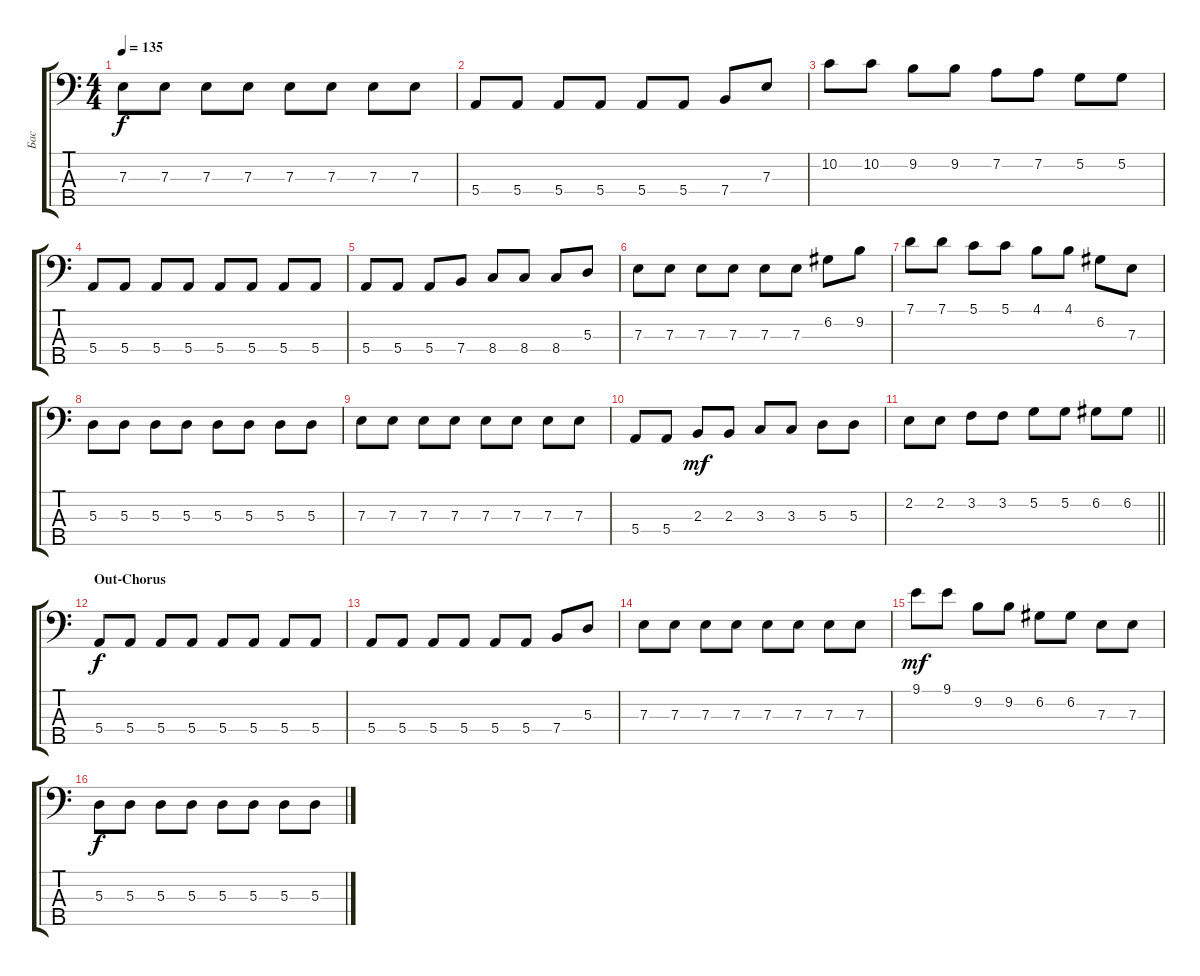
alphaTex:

\track ("Бас" "Бас") {instrument electricbassfinger}
\staff {score tabs}
\tuning (G2 D2 A1 E1 B0) {hide}
\ts (4 4)
\tempo 135
\clef f4
\ks c
7.3.8{dy f} 7.3.8 7.3.8 7.3.8 7.3.8 7.3.8 7.3.8 7.3.8 |
5.4.8 5.4.8 5.4.8 5.4.8 5.4.8 5.4.8 7.4.8 7.3.8 |
10.2.8 10.2.8 9.2.8 9.2.8 7.2.8 7.2.8 5.2.8 5.2.8 |
5.4.8 5.4.8 5.4.8 5.4.8 5.4.8 5.4.8 5.4.8 5.4.8 |
5.4.8 5.4.8 5.4.8 7.4.8 8.4.8 8.4.8 8.4.8 5.3.8 |
7.3.8 7.3.8 7.3.8 7.3.8 7.3.8 7.3.8 6.2.8 9.2.8 |
7.1.8 7.1.8 5.1.8 5.1.8 4.1.8 4.1.8 6.2.8 7.3.8 |
5.3.8 5.3.8 5.3.8 5.3.8 5.3.8 5.3.8 5.3.8 5.3.8 |
7.3.8 7.3.8 7.3.8 7.3.8 7.3.8 7.3.8 7.3.8 7.3.8 |
5.4.8 5.4.8 2.3.8{dy mf} 2.3.8 3.3.8 3.3.8 5.3.8 5.3.8 |
\barLineRight lightlight
2.2.8 2.2.8 3.2.8 3.2.8 5.2.8 5.2.8 6.2.8 6.2.8 |
\section ("" "Out-Chorus")
5.4.8{dy f} 5.4.8 5.4.8 5.4.8 5.4.8 5.4.8 5.4.8 5.4.8 |
5.4.8 5.4.8 5.4.8 5.4.8 5.4.8 5.4.8 7.4.8 5.3.8 |
7.3.8 7.3.8 7.3.8 7.3.8 7.3.8 7.3.8 7.3.8 7.3.8 |
9.1.8{dy mf} 9.1.8 9.2.8 9.2.8 6.2.8 6.2.8 7.3.8 7.3.8 |
5.3.8{dy f} 5.3.8 5.3.8 5.3.8 5.3.8 5.3.8 5.3.8 5.3.8
